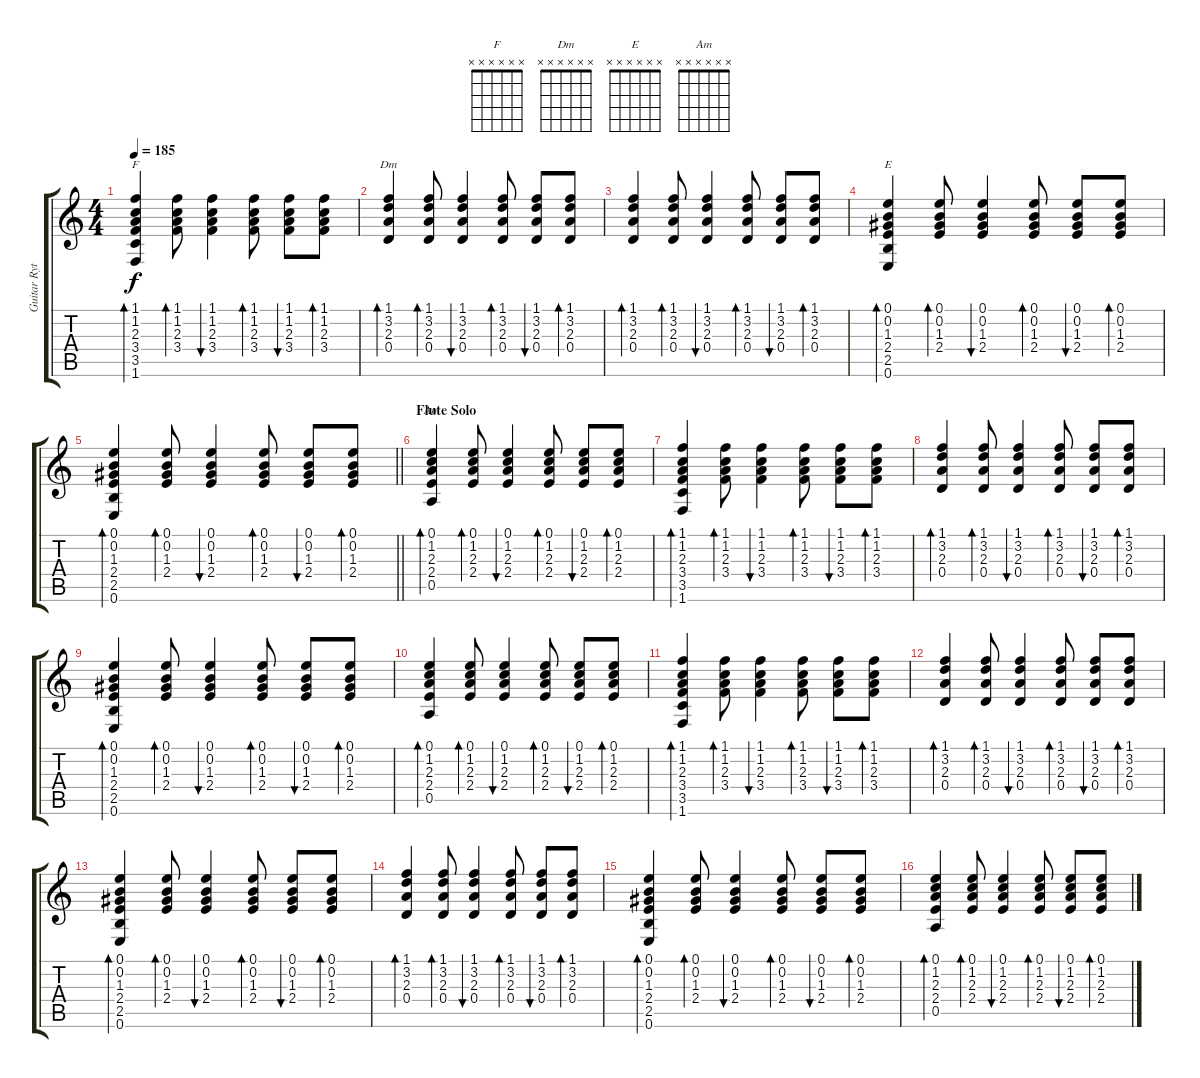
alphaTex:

\track ("Guitar Rythm" "Guitar Ryt") {instrument acousticguitarsteel}
\staff {score tabs}
\tuning (E4 B3 G3 D3 A2 E2) {hide}
\chord ("F" x x x x x x)
\chord ("Dm" x x x x x x)
\chord ("E" x x x x x x)
\chord ("Am" x x x x x x)
\ts (4 4)
\tempo 185
\clef g2
\ks c
(1.1 1.2 2.3 3.4 3.5 1.6).4{bd 60 ch "F" dy f} (1.1 1.2 2.3 3.4).8{bd 60} (1.1 1.2 2.3 3.4).4{bu 60} (1.1 1.2 2.3 3.4).8{bd 60} (1.1 1.2 2.3 3.4).8{bu 60} (1.1 1.2 2.3 3.4).8{bd 60} |
(1.1 3.2 2.3 0.4).4{bd 60 ch "Dm"} (1.1 3.2 2.3 0.4).8{bd 60} (1.1 3.2 2.3 0.4).4{bu 60} (1.1 3.2 2.3 0.4).8{bd 60} (1.1 3.2 2.3 0.4).8{bu 60} (1.1 3.2 2.3 0.4).8{bd 60} |
(1.1 3.2 2.3 0.4).4{bd 60} (1.1 3.2 2.3 0.4).8{bd 60} (1.1 3.2 2.3 0.4).4{bu 60} (1.1 3.2 2.3 0.4).8{bd 60} (1.1 3.2 2.3 0.4).8{bu 60} (1.1 3.2 2.3 0.4).8{bd 60} |
(0.1 0.2 1.3 2.4 2.5 0.6).4{bd 60 ch "E"} (0.1 0.2 1.3 2.4).8{bd 60} (0.1 0.2 1.3 2.4).4{bu 60} (0.1 0.2 1.3 2.4).8{bd 60} (0.1 0.2 1.3 2.4).8{bu 60} (0.1 0.2 1.3 2.4).8{bd 60} |
\barLineRight lightlight
(0.1 0.2 1.3 2.4 2.5 0.6).4{bd 60} (0.1 0.2 1.3 2.4).8{bd 60} (0.1 0.2 1.3 2.4).4{bu 60} (0.1 0.2 1.3 2.4).8{bd 60} (0.1 0.2 1.3 2.4).8{bu 60} (0.1 0.2 1.3 2.4).8{bd 60} |
\section ("" "Flute Solo")
(0.1 1.2 2.3 2.4 0.5).4{bd 60 ch "Am"} (0.1 1.2 2.3 2.4).8{bd 60} (0.1 1.2 2.3 2.4).4{bu 60} (0.1 1.2 2.3 2.4).8{bd 60} (0.1 1.2 2.3 2.4).8{bu 60} (0.1 1.2 2.3 2.4).8{bd 60} |
(1.1 1.2 2.3 3.4 3.5 1.6).4{bd 60} (1.1 1.2 2.3 3.4).8{bd 60} (1.1 1.2 2.3 3.4).4{bu 60} (1.1 1.2 2.3 3.4).8{bd 60} (1.1 1.2 2.3 3.4).8{bu 60} (1.1 1.2 2.3 3.4).8{bd 60} |
(1.1 3.2 2.3 0.4).4{bd 60} (1.1 3.2 2.3 0.4).8{bd 60} (1.1 3.2 2.3 0.4).4{bu 60} (1.1 3.2 2.3 0.4).8{bd 60} (1.1 3.2 2.3 0.4).8{bu 60} (1.1 3.2 2.3 0.4).8{bd 60} |
(0.1 0.2 1.3 2.4 2.5 0.6).4{bd 60} (0.1 0.2 1.3 2.4).8{bd 60} (0.1 0.2 1.3 2.4).4{bu 60} (0.1 0.2 1.3 2.4).8{bd 60} (0.1 0.2 1.3 2.4).8{bu 60} (0.1 0.2 1.3 2.4).8{bd 60} |
(0.1 1.2 2.3 2.4 0.5).4{bd 60} (0.1 1.2 2.3 2.4).8{bd 60} (0.1 1.2 2.3 2.4).4{bu 60} (0.1 1.2 2.3 2.4).8{bd 60} (0.1 1.2 2.3 2.4).8{bu 60} (0.1 1.2 2.3 2.4).8{bd 60} |
(1.1 1.2 2.3 3.4 3.5 1.6).4{bd 60} (1.1 1.2 2.3 3.4).8{bd 60} (1.1 1.2 2.3 3.4).4{bu 60} (1.1 1.2 2.3 3.4).8{bd 60} (1.1 1.2 2.3 3.4).8{bu 60} (1.1 1.2 2.3 3.4).8{bd 60} |
(1.1 3.2 2.3 0.4).4{bd 60} (1.1 3.2 2.3 0.4).8{bd 60} (1.1 3.2 2.3 0.4).4{bu 60} (1.1 3.2 2.3 0.4).8{bd 60} (1.1 3.2 2.3 0.4).8{bu 60} (1.1 3.2 2.3 0.4).8{bd 60} |
(0.1 0.2 1.3 2.4 2.5 0.6).4{bd 60} (0.1 0.2 1.3 2.4).8{bd 60} (0.1 0.2 1.3 2.4).4{bu 60} (0.1 0.2 1.3 2.4).8{bd 60} (0.1 0.2 1.3 2.4).8{bu 60} (0.1 0.2 1.3 2.4).8{bd 60} |
(1.1 3.2 2.3 0.4).4{bd 60} (1.1 3.2 2.3 0.4).8{bd 60} (1.1 3.2 2.3 0.4).4{bu 60} (1.1 3.2 2.3 0.4).8{bd 60} (1.1 3.2 2.3 0.4).8{bu 60} (1.1 3.2 2.3 0.4).8{bd 60} |
(0.1 0.2 1.3 2.4 2.5 0.6).4{bd 60} (0.1 0.2 1.3 2.4).8{bd 60} (0.1 0.2 1.3 2.4).4{bu 60} (0.1 0.2 1.3 2.4).8{bd 60} (0.1 0.2 1.3 2.4).8{bu 60} (0.1 0.2 1.3 2.4).8{bd 60} |
(0.1 1.2 2.3 2.4 0.5).4{bd 60} (0.1 1.2 2.3 2.4).8{bd 60} (0.1 1.2 2.3 2.4).4{bu 60} (0.1 1.2 2.3 2.4).8{bd 60} (0.1 1.2 2.3 2.4).8{bu 60} (0.1 1.2 2.3 2.4).8{bd 60}
